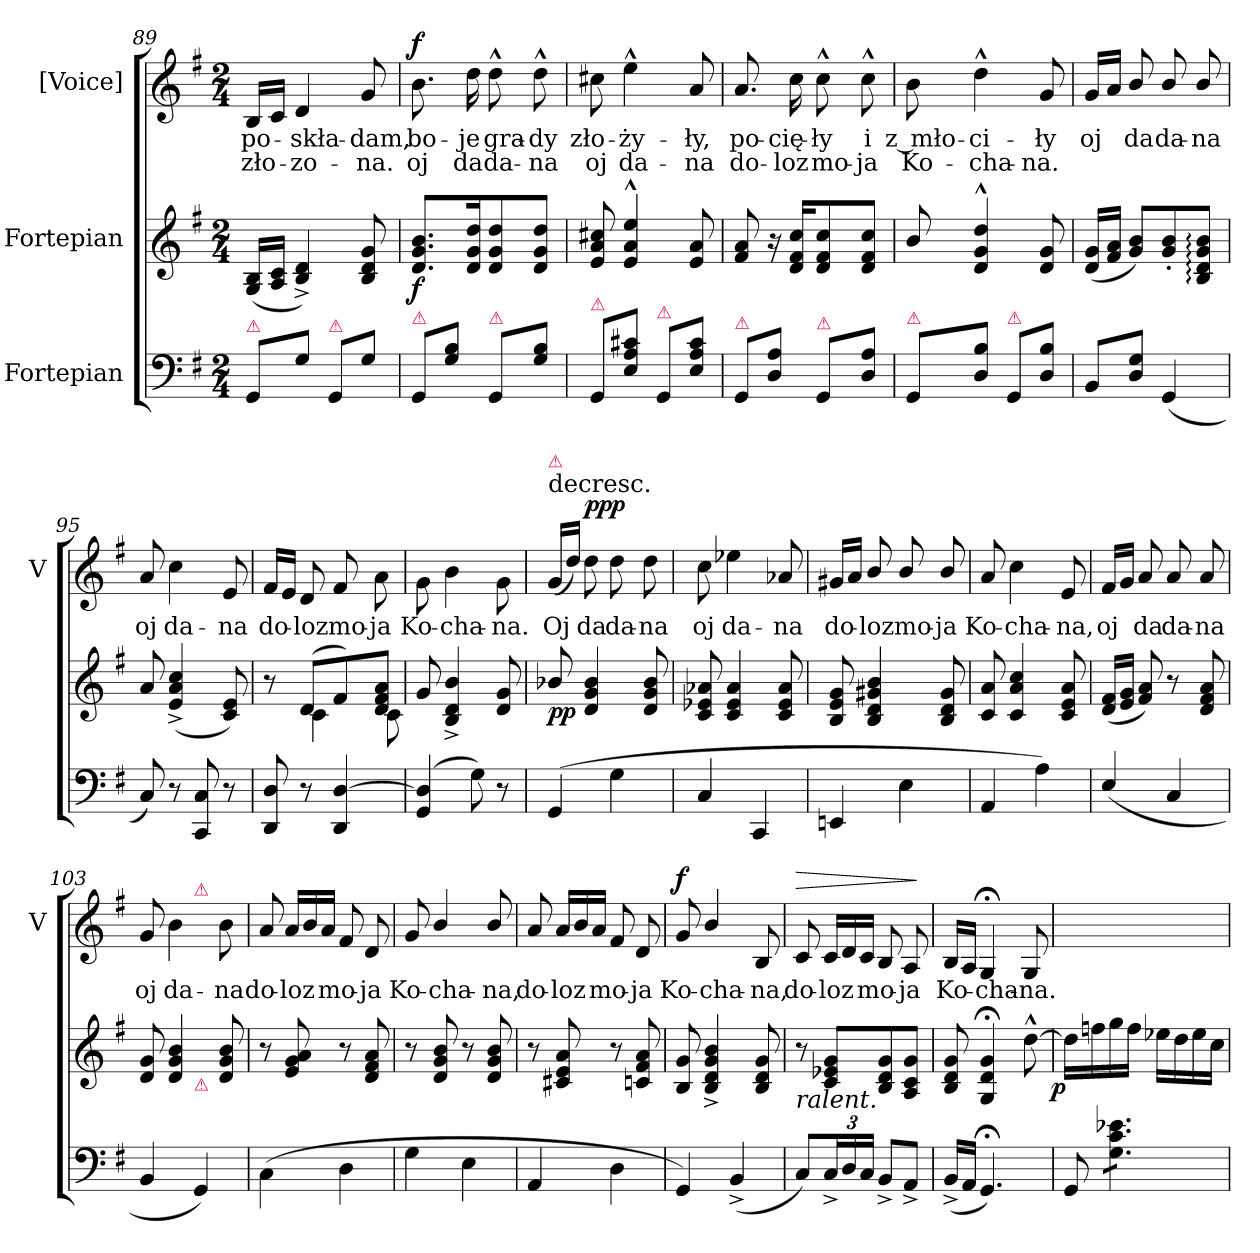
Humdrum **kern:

**kern	**kern	**dynam	**kern	**text	**text	**dynam
*part3	*part2	*part2	*part1	*part1	*part1	*part1
*staff3	*staff2	*staff2	*staff1	*staff1	*staff1	*staff1
*I"Fortepian	*I"Fortepian	*	*I"[Voice]	*	*	*
*	*	*	*I'V	*	*	*
*clefF4	*clefG2	*	*clefG2	*	*	*
*k[f#]	*k[f#]	*	*k[f#]	*	*	*
*M2/4	*M2/4	*	*M2/4	*	*	*
=89	=89	=89	=89	=89	=89	=89
!LO:TX:a:color=crimson:t=⚠	!	!	!	!	!	!
8GG/L	(<16G/ 16B/LL	.	16B/LL	po-	zło-	.
.	16A/ 16c/JJ	.	16c/JJ	.	.	.
8G\J	4B^/ 4d^/)	.	4d/	-skła-	-zo-	.
!LO:TX:a:color=crimson:t=⚠	!	!	!	!	!	!
8GG/L	.	.	.	.	.	.
8G\J	8B/ 8d/ 8g/	.	8g/	-dam,	-na.	.
=90	=90	=90	=90	=90	=90	=90
!LO:TX:a:color=crimson:t=⚠	!	!	!	!	!	!
!	!	!LO:DY:b	!	!	!	!LO:DY:a
8GG/L	8.d/ 8.g/ 8.b/L	f.	8.b\	bo-	oj	f.
8G\ 8B\J	.	.	.	.	.	.
.	16d/ 16g/ 16dd/K	.	16dd\	-je	da	.
!LO:TX:a:color=crimson:t=⚠	!	!	!	!	!	!
8GG/L	8d/ 8g/ 8dd/	.	8dd^^>\	gra-	da-	.
8G\ 8B\J	8d/ 8g/ 8dd/J	.	8dd^^>\	-dy	-na	.
=91	=91	=91	=91	=91	=91	=91
!LO:TX:a:color=crimson:t=⚠	!	!	!	!	!	!
8GG/L	8e/ 8a/ 8cc#X/	.	8cc#X\	zło-	oj	.
8E\ 8A\ 8c#X\J	4e^^>/ 4a^^>/ 4ee^^>/	.	4ee^^>\	-ży-	da-	.
!LO:TX:a:color=crimson:t=⚠	!	!	!	!	!	!
8GG/L	.	.	.	.	.	.
8E\ 8A\ 8c#\J	8e/ 8a/	.	8a/	-ły,	-na	.
=92	=92	=92	=92	=92	=92	=92
!LO:TX:a:color=crimson:t=⚠	!	!	!	!	!	!
8GG/L	8f#/ 8a/	.	8.a/	po-	do-	.
8D\ 8A\J	16r	.	.	.	.	.
.	16d/ 16f#/ 16cc/KL	.	16cc\	-cię-	-loz	.
!LO:TX:a:color=crimson:t=⚠	!	!	!	!	!	!
8GG/L	8d/ 8f#/ 8cc/	.	8cc^^>\	-ły	mo-	.
8D\ 8A\J	8d/ 8f#/ 8cc/J	.	8cc^^>\	i	-ja	.
=93	=93	=93	=93	=93	=93	=93
!LO:TX:a:color=crimson:t=⚠	!	!	!	!	!	!
8GG/L	8b/	.	8b\	z mło-	Ko-	.
8D\ 8B\J	4d^^</ 4g^^</ 4dd^^</	.	4dd^^>\	-ci-	-cha-	.
!LO:TX:a:color=crimson:t=⚠	!	!	!	!	!	!
8GG/L	.	.	.	.	.	.
8D\ 8B\J	8d/ 8g/	.	8g/	-ły	-na.	.
=94	=94	=94	=94	=94	=94	=94
8BB/L	(<16d/ 16g/LL	.	16g/LL	oj	.	.
.	16f#/ 16a/JJ	.	16a/JJ	.	.	.
8D/ 8G/J	8g/ 8b/L)	.	8b/	da	.	.
(<4GG/	8g'/ 8b'/	.	8b/	da-	.	.
.	8B:/ 8d:/ 8g:/ 8b:/J	.	8b/	-na	.	.
=95	=95	=95	=95	=95	=95	=95
8C/)	8a/	.	8a/	oj	.	.
8r	(<4e^</ 4a^</ 4cc^</	.	4cc\	da-	.	.
8CC/ 8C/	.	.	.	.	.	.
8r	8c/ 8e/)	.	8e/	-na	.	.
=96	=96	=96	=96	=96	=96	=96
*	*^	*	*	*	*	*
8DD/ 8D/	8r	8rAyy	.	16f#/LL	do-	.	.
.	.	.	.	16e/JJ	.	.	.
8r	(8d/L	4c\	.	8d/	-loz	.	.
4DD/ [4D/	8f#/)	.	.	8f#/	mo-	.	.
.	8d/ 8f#/ 8a/J	8c\	.	8a\	-ja	.	.
*	*v	*v	*	*	*	*	*
=97	=97	=97	=97	=97	=97	=97
(>4GG/ 4D]/	8g/	.	8g\	Ko-	.	.
.	4B^</ 4d^</ 4b^</	.	4b\	-cha-	.	.
8G\)	.	.	.	.	.	.
8r	8d/ 8g/	.	8g\	-na.	.	.
=98	=98	=98	=98	=98	=98	=98
!	!	!	!LO:TX:a:t=decresc.	!	!	!
!	!	!	!LO:TX:a:color=crimson:t=⚠	!	!	!
!	!	!LO:DY:b	!	!	!	!
(>4GG/	8b-X/	pp.	(>16g/LL	Oj	.	.
.	.	.	16dd\JJ)	.	.	.
!	!	!	!	!	!	!LO:DY:a
.	4d/ 4g/ 4b-/	.	8dd\	da	.	ppp.
4G\	.	.	8dd\	da-	.	.
.	8d/ 8g/ 8b-/	.	8dd\	-na	.	.
=99	=99	=99	=99	=99	=99	=99
4C/	8c/ 8e-X/ 8a-X/	.	8cc\	oj	.	.
.	4c/ 4e-/ 4a-/	.	4ee-X\	da-	.	.
4CC/	.	.	.	.	.	.
.	8c/ 8e-/ 8a-/	.	8a-X/	-na	.	.
=100	=100	=100	=100	=100	=100	=100
4EEn/	8B/ 8e/ 8g/	.	16g#X/LL	do-	.	.
.	.	.	16a/JJ	.	.	.
.	4B/ 4d/ 4g#X/ 4b/	.	8b/	-loz	.	.
4E\	.	.	8b/	mo-	.	.
.	8B/ 8d/ 8g#/	.	8b/	-ja	.	.
=101	=101	=101	=101	=101	=101	=101
4AA/	8c/ 8a/	.	8a/	Ko-	.	.
.	4c/ 4a/ 4cc/	.	4cc\	-cha-	.	.
4A\)	.	.	.	.	.	.
.	8c/ 8e/ 8a/	.	8e/	-na,	.	.
=102	=102	=102	=102	=102	=102	=102
(4E/	(<16d/ 16f#/LL	.	16f#/LL	oj	.	.
.	16e/ 16g/JJ	.	16g/JJ	.	.	.
.	8f#/ 8a/)	.	8a/	da	.	.
4C/	8r	.	8a/	da-	.	.
.	8d/ 8f#/ 8a/	.	8a/	-na	.	.
=103	=103	=103	=103	=103	=103	=103
*	*^	*	*^	*	*	*
4BB/	8d/ 8g/	4ryy	.	8g/	4ryy	oj	.	.
.	4d/ 4g/ 4b/	.	.	4b\	.	da-	.	.
!	!	!	!	!	!LO:TX:a:color=crimson:t=⚠	!	!	!
!	!	!LO:TX:b:color=crimson:t=⚠	!	!	!	!	!	!
4GG/)	.	4ryy	.	.	4ryy	.	.	.
.	8d/ 8g/ 8b/	.	.	8b\	.	-na	.	.
*	*v	*v	*	*	*	*	*	*
*	*	*	*v	*v	*	*	*
=104	=104	=104	=104	=104	=104	=104
(>4C\	8r	.	8a/	do-	.	.
*	*	*	*Xtuplet	*	*	*
.	8e/ 8g/ 8a/	.	24a/LL	-loz	.	.
.	.	.	24b/	.	.	.
.	.	.	24a/JJ	.	.	.
4D\	8r	.	8f#/	mo-	.	.
.	8d/ 8f#/ 8a/	.	8d/	-ja	.	.
=105	=105	=105	=105	=105	=105	=105
4G\	8r	.	8g/	Ko-	.	.
.	8d/ 8g/ 8b/	.	4b/	-cha-	.	.
4E\	8r	.	.	.	.	.
.	8d/ 8g/ 8b/	.	8b/	-na,	.	.
=106	=106	=106	=106	=106	=106	=106
4AA/	8r	.	8a/	do-	.	.
.	8c#X/ 8e/ 8a/	.	24a/LL	-loz	.	.
.	.	.	24b/	.	.	.
.	.	.	24a/JJ	.	.	.
4D\	8r	.	8f#/	mo-	.	.
.	8cn/ 8f#/ 8a/	.	8d/	-ja	.	.
=107	=107	=107	=107	=107	=107	=107
!	!	!	!	!	!	!LO:DY:a
4GG/)	8B/ 8g/	.	8g/	Ko-	.	f.
.	4B^</ 4d^</ 4g^</ 4b^</	.	4b/	-cha-	.	.
(<4BB^</	.	.	.	.	.	.
.	8B/ 8d/ 8g/	.	8B/	-na,	.	.
=108	=108	=108	=108	=108	=108	=108
!	!LO:TX:b:i:t=ralent.	!	!	!	!	!
!	!	!	!	!	!	!LO:HP:a
8C/L)	8r	.	8c/	do-	.	>
24C^</L	8c/ 8e-X/ 8g/L	.	24c/LL	-loz	.	.
24D/	.	.	24d/	.	.	.
24C/JJ	.	.	24c/JJ	.	.	.
8BB^</L	8B/ 8d/ 8g/	.	8B/	mo-	.	.
8AA^</J	8A/ 8c/ 8g/J	.	8A/	-ja	.	.
.	.	.	.	.	.	]
=109	=109	=109	=109	=109	=109	=109
(<16BB^</LL	8B/ 8d/ 8g/	.	16B/LL	Ko-	.	.
16AA/JJ	.	.	16A/JJ	.	.	.
4.GG;</)	4G;</ 4d;</ 4g;</	.	4G;</	-cha-	.	.
.	[8dd^^>\	.	8G/	-na.	.	.
=110	=110	=110	=110	=110	=110	=110
!	!	!LO:DY:b:rj	!	!	!	!
8GG/	16dd\LL]	p.	2ryy	.	.	.
.	16ffn\	.	.	.	.	.
*tremolo	*	*	*	*	*	*
8G\ 8c\ 8e-X\L	16gg\	.	.	.	.	.
.	16ff\JJ	.	.	.	.	.
8G\ 8c\ 8e-X\	16ee-X\LL	.	.	.	.	.
.	16dd\	.	.	.	.	.
8G\ 8c\ 8e-X\J	16ee-\	.	.	.	.	.
*Xtremolo	*	*	*	*	*	*
.	16cc\JJ	.	.	.	.	.
=	=	=	=	=	=	=
*-	*-	*-	*-	*-	*-	*-
